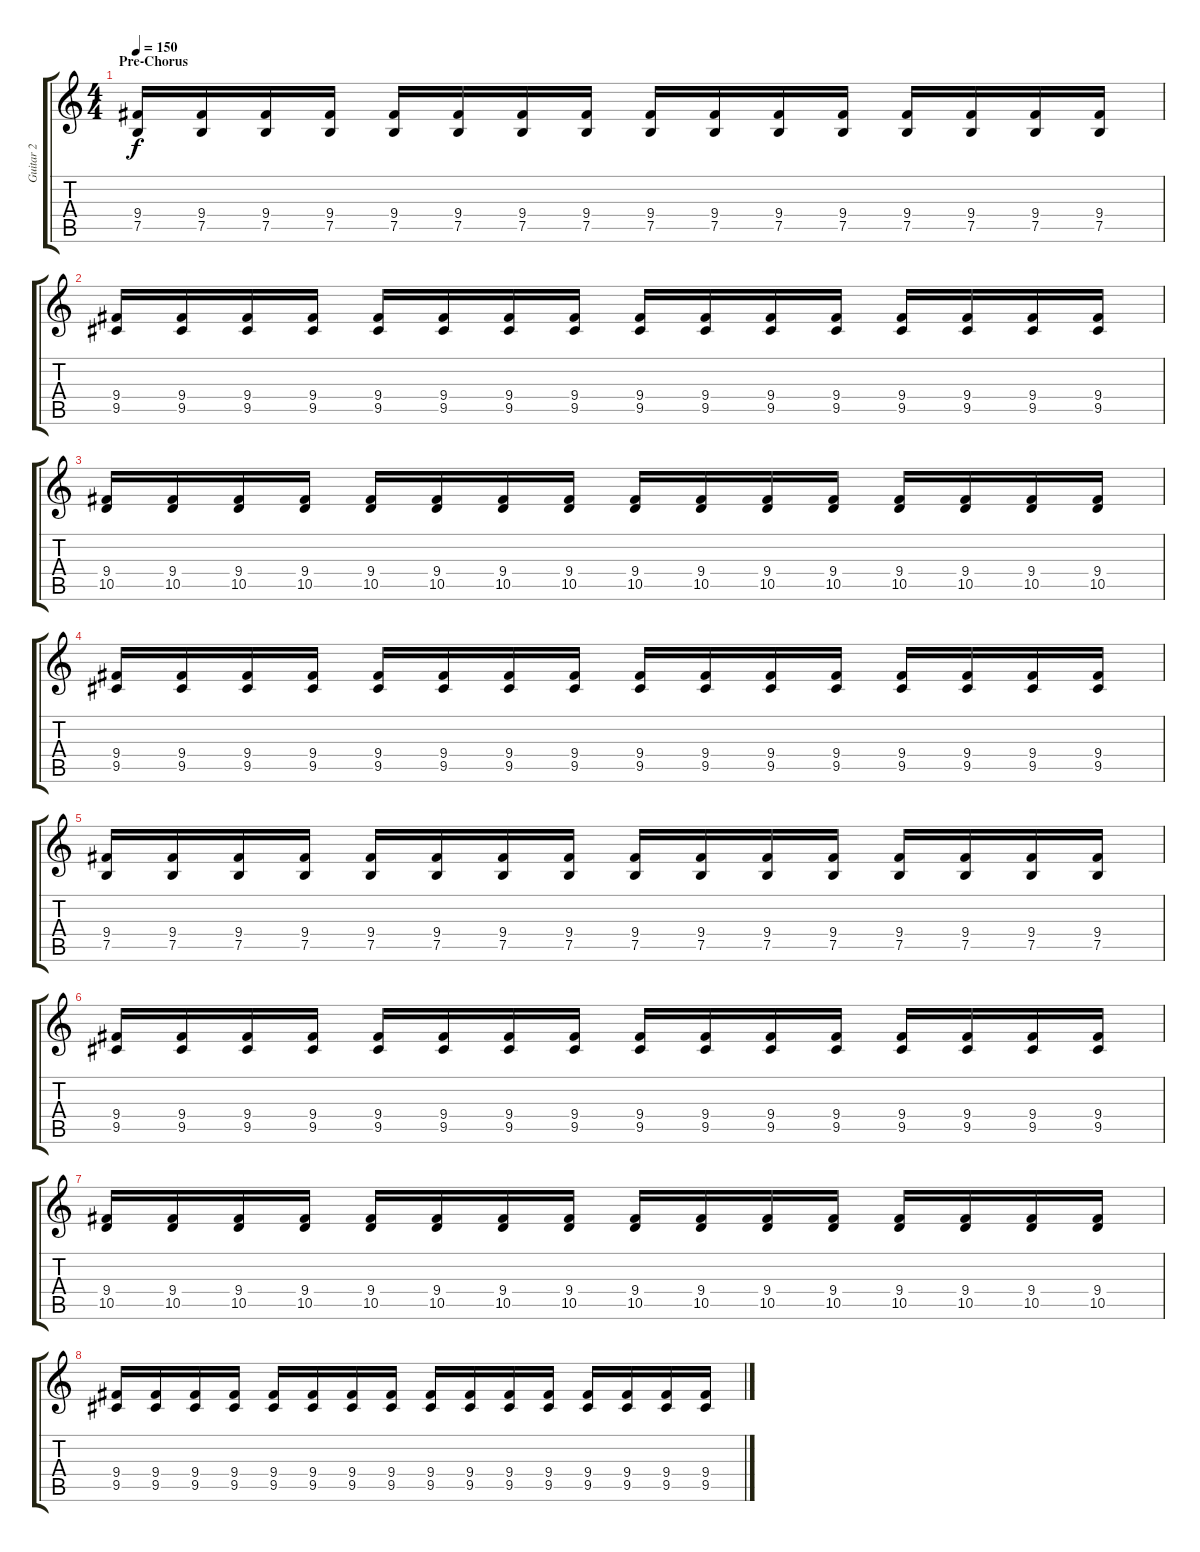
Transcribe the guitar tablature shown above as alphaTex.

\track ("Guitar 2" "Guitar 2") {instrument distortionguitar}
\staff {score tabs}
\tuning (B3 Gb3 D3 A2 E2 B1) {hide}
\ts (4 4)
\section ("" "Pre-Chorus")
\tempo 150
\clef g2
\ks c
(9.4 7.5).16{dy f} (9.4 7.5).16 (9.4 7.5).16 (9.4 7.5).16 (9.4 7.5).16 (9.4 7.5).16 (9.4 7.5).16 (9.4 7.5).16 (9.4 7.5).16 (9.4 7.5).16 (9.4 7.5).16 (9.4 7.5).16 (9.4 7.5).16 (9.4 7.5).16 (9.4 7.5).16 (9.4 7.5).16 |
(9.4 9.5).16 (9.4 9.5).16 (9.4 9.5).16 (9.4 9.5).16 (9.4 9.5).16 (9.4 9.5).16 (9.4 9.5).16 (9.4 9.5).16 (9.4 9.5).16 (9.4 9.5).16 (9.4 9.5).16 (9.4 9.5).16 (9.4 9.5).16 (9.4 9.5).16 (9.4 9.5).16 (9.4 9.5).16 |
(9.4 10.5).16 (9.4 10.5).16 (9.4 10.5).16 (9.4 10.5).16 (9.4 10.5).16 (9.4 10.5).16 (9.4 10.5).16 (9.4 10.5).16 (9.4 10.5).16 (9.4 10.5).16 (9.4 10.5).16 (9.4 10.5).16 (9.4 10.5).16 (9.4 10.5).16 (9.4 10.5).16 (9.4 10.5).16 |
(9.4 9.5).16 (9.4 9.5).16 (9.4 9.5).16 (9.4 9.5).16 (9.4 9.5).16 (9.4 9.5).16 (9.4 9.5).16 (9.4 9.5).16 (9.4 9.5).16 (9.4 9.5).16 (9.4 9.5).16 (9.4 9.5).16 (9.4 9.5).16 (9.4 9.5).16 (9.4 9.5).16 (9.4 9.5).16 |
(9.4 7.5).16 (9.4 7.5).16 (9.4 7.5).16 (9.4 7.5).16 (9.4 7.5).16 (9.4 7.5).16 (9.4 7.5).16 (9.4 7.5).16 (9.4 7.5).16 (9.4 7.5).16 (9.4 7.5).16 (9.4 7.5).16 (9.4 7.5).16 (9.4 7.5).16 (9.4 7.5).16 (9.4 7.5).16 |
(9.4 9.5).16 (9.4 9.5).16 (9.4 9.5).16 (9.4 9.5).16 (9.4 9.5).16 (9.4 9.5).16 (9.4 9.5).16 (9.4 9.5).16 (9.4 9.5).16 (9.4 9.5).16 (9.4 9.5).16 (9.4 9.5).16 (9.4 9.5).16 (9.4 9.5).16 (9.4 9.5).16 (9.4 9.5).16 |
(9.4 10.5).16 (9.4 10.5).16 (9.4 10.5).16 (9.4 10.5).16 (9.4 10.5).16 (9.4 10.5).16 (9.4 10.5).16 (9.4 10.5).16 (9.4 10.5).16 (9.4 10.5).16 (9.4 10.5).16 (9.4 10.5).16 (9.4 10.5).16 (9.4 10.5).16 (9.4 10.5).16 (9.4 10.5).16 |
(9.4 9.5).16 (9.4 9.5).16 (9.4 9.5).16 (9.4 9.5).16 (9.4 9.5).16 (9.4 9.5).16 (9.4 9.5).16 (9.4 9.5).16 (9.4 9.5).16 (9.4 9.5).16 (9.4 9.5).16 (9.4 9.5).16 (9.4 9.5).16 (9.4 9.5).16 (9.4 9.5).16 (9.4 9.5).16
